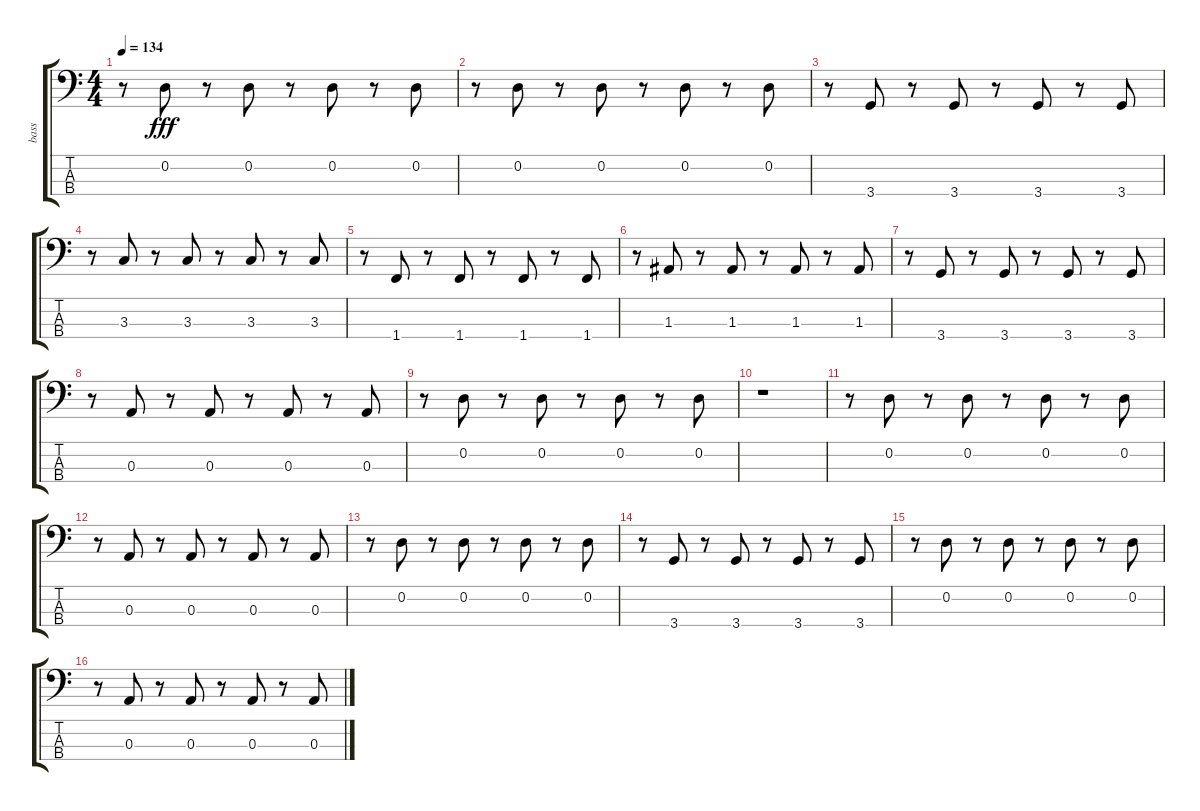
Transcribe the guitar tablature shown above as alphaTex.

\track ("bass" "bass") {instrument fretlessbass}
\staff {score tabs}
\tuning (G2 D2 A1 E1) {hide}
\ts (4 4)
\tempo 134
\clef f4
\ks c
r.8{dy fff} 0.2.8 r.8 0.2.8 r.8 0.2.8 r.8 0.2.8 |
r.8 0.2.8 r.8 0.2.8 r.8 0.2.8 r.8 0.2.8 |
r.8 3.4.8 r.8 3.4.8 r.8 3.4.8 r.8 3.4.8 |
r.8 3.3.8 r.8 3.3.8 r.8 3.3.8 r.8 3.3.8 |
r.8 1.4.8 r.8 1.4.8 r.8 1.4.8 r.8 1.4.8 |
r.8 1.3.8 r.8 1.3.8 r.8 1.3.8 r.8 1.3.8 |
r.8 3.4.8 r.8 3.4.8 r.8 3.4.8 r.8 3.4.8 |
r.8 0.3.8 r.8 0.3.8 r.8 0.3.8 r.8 0.3.8 |
r.8 0.2.8 r.8 0.2.8 r.8 0.2.8 r.8 0.2.8 |
r.1 |
r.8 0.2.8 r.8 0.2.8 r.8 0.2.8 r.8 0.2.8 |
r.8 0.3.8 r.8 0.3.8 r.8 0.3.8 r.8 0.3.8 |
r.8 0.2.8 r.8 0.2.8 r.8 0.2.8 r.8 0.2.8 |
r.8 3.4.8 r.8 3.4.8 r.8 3.4.8 r.8 3.4.8 |
r.8 0.2.8 r.8 0.2.8 r.8 0.2.8 r.8 0.2.8 |
r.8 0.3.8 r.8 0.3.8 r.8 0.3.8 r.8 0.3.8
